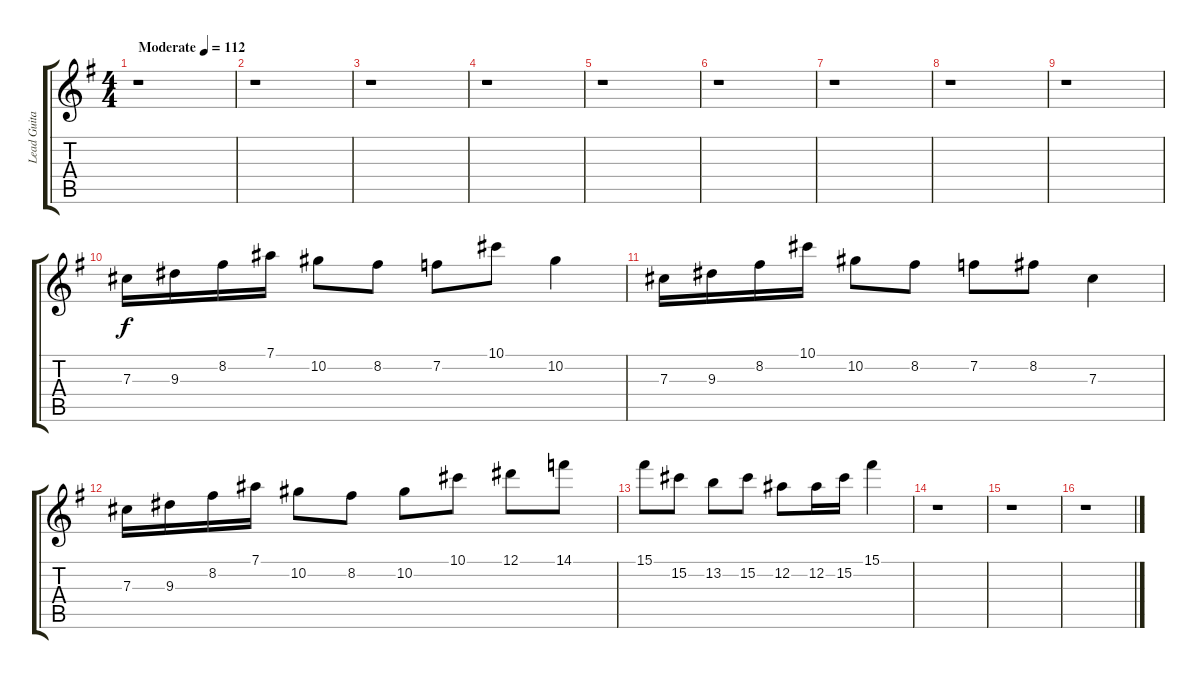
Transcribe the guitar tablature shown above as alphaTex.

\track ("Lead Guitar/Mandolin" "Lead Guita") {instrument acousticguitarsteel}
\staff {score tabs}
\tuning (Eb4 Bb3 Gb3 Db3 Ab2 Eb2) {hide}
\ts (4 4)
\tempo (112 "Moderate")
\clef g2
\ks g
r.1{dy f instrument acousticguitarsteel} |
r.1 |
r.1 |
r.1 |
r.1 |
r.1 |
r.1 |
r.1 |
r.1 |
7.3.16 9.3.16 8.2.16 7.1.16 10.2.8 8.2.8 7.2.8 10.1.8 10.2.4 |
7.3.16 9.3.16 8.2.16 10.1.16 10.2.8 8.2.8 7.2.8 8.2.8 7.3.4 |
7.3.16 9.3.16 8.2.16 7.1.16 10.2.8 8.2.8 10.2.8 10.1.8 12.1.8 14.1.8 |
15.1.8 15.2.8 13.2.8 15.2.8 12.2.8 12.2.16 15.2.16 15.1.4 |
r.1 |
r.1 |
r.1
